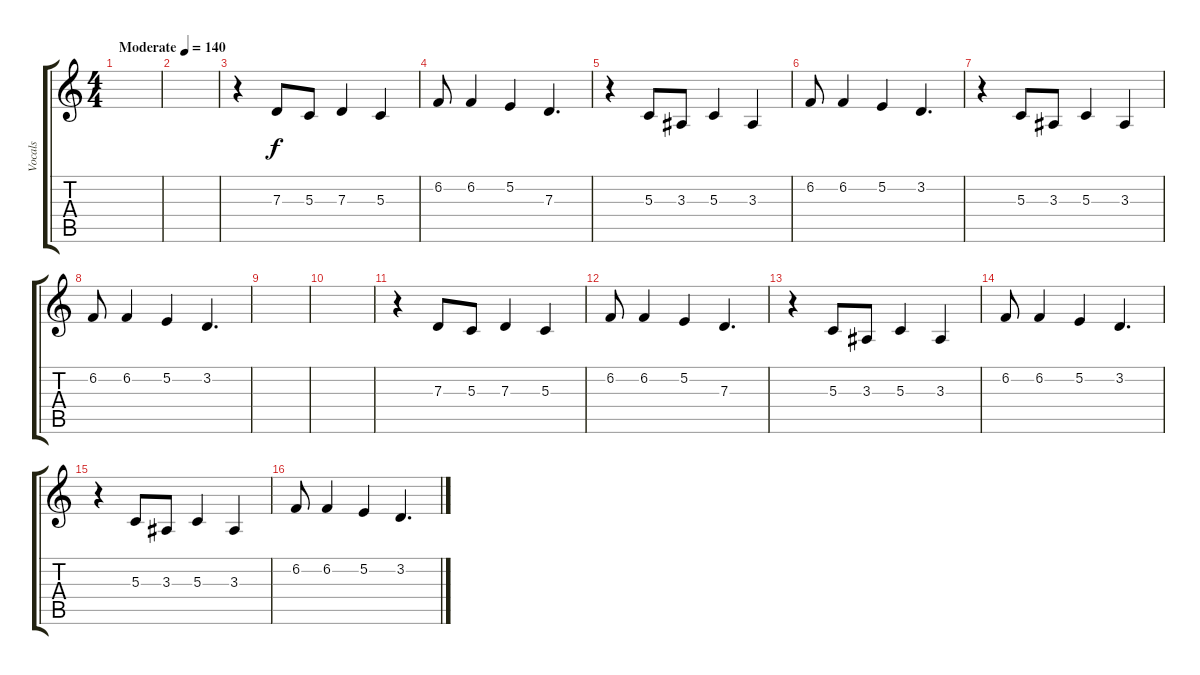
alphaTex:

\track ("Vocals" "Vocals") {instrument altosax}
\staff {score tabs}
\tuning (E4 B3 G3 D3 A2 E2) {hide}
\ts (4 4)
\tempo (140 "Moderate")
\clef g2
\ks c
|
|
r.4 7.3.8 5.3.8 7.3.4 5.3.4 |
6.2.8 6.2.4 5.2.4 7.3.4{d} |
r.4 5.3.8 3.3.8 5.3.4 3.3.4 |
6.2.8 6.2.4 5.2.4 3.2.4{d} |
r.4 5.3.8 3.3.8 5.3.4 3.3.4 |
6.2.8 6.2.4 5.2.4 3.2.4{d} |
|
|
r.4 7.3.8 5.3.8 7.3.4 5.3.4 |
6.2.8 6.2.4 5.2.4 7.3.4{d} |
r.4 5.3.8 3.3.8 5.3.4 3.3.4 |
6.2.8 6.2.4 5.2.4 3.2.4{d} |
r.4 5.3.8 3.3.8 5.3.4 3.3.4 |
6.2.8 6.2.4 5.2.4 3.2.4{d}
